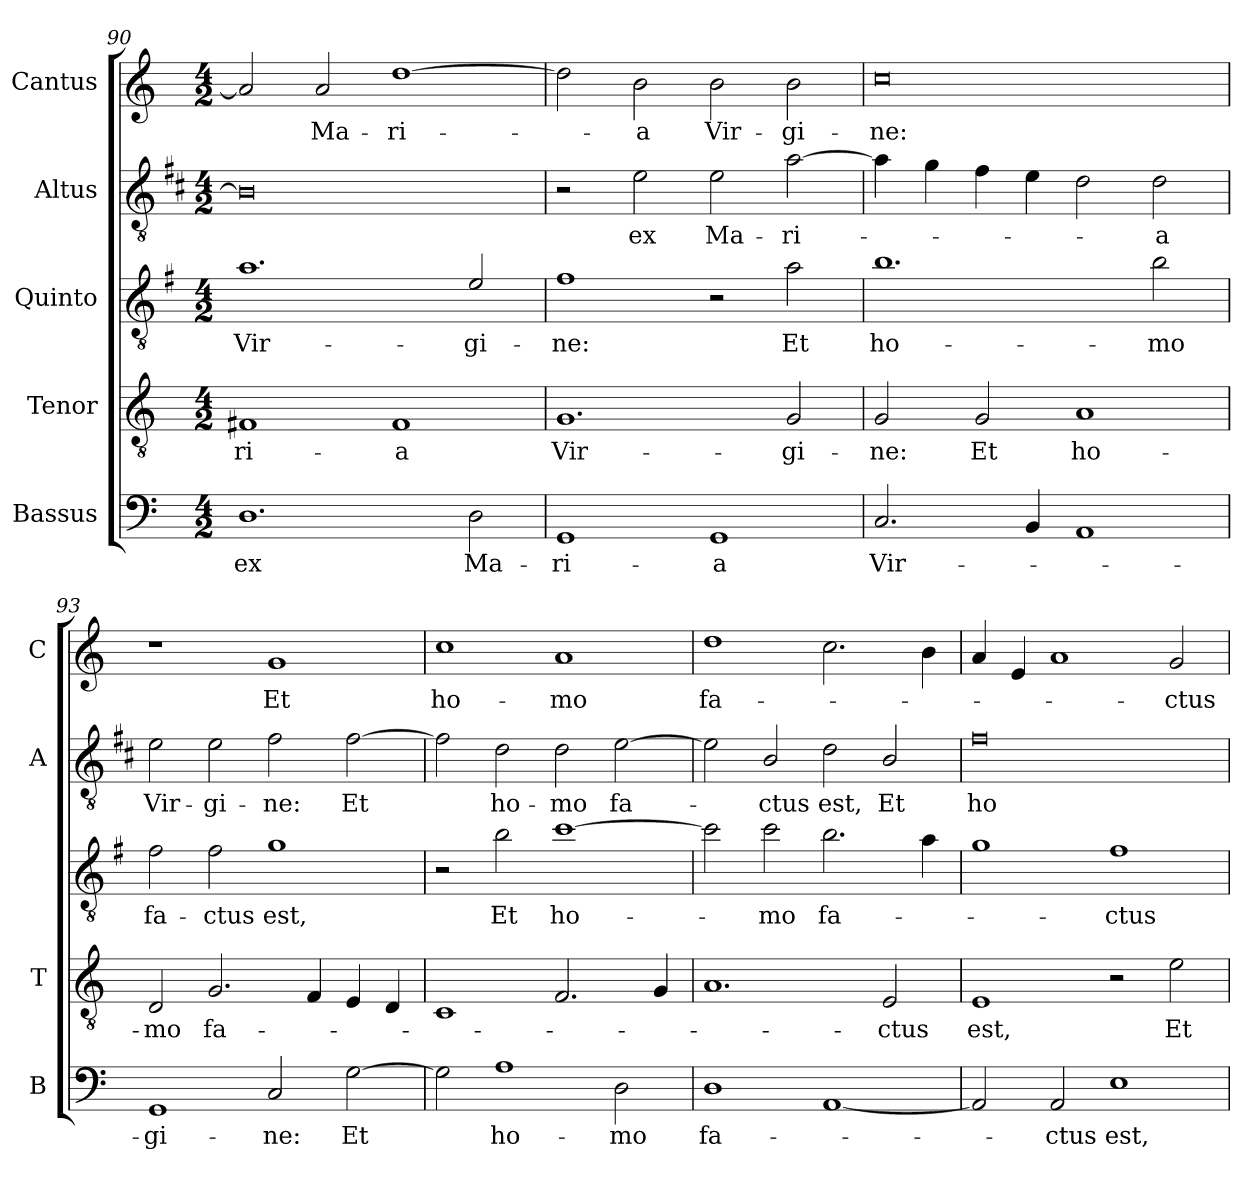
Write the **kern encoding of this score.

**kern	**text	**kern	**text	**kern	**text	**kern	**text	**kern	**text
*part5	*part5	*part4	*part4	*part3	*part3	*part2	*part2	*part1	*part1
*staff5	*staff5	*staff4	*staff4	*staff3	*staff3	*staff2	*staff2	*staff1	*staff1
*I"Bassus	*	*I"Tenor	*	*I"Quinto	*	*I"Altus	*	*I"Cantus	*
*I'B	*	*I'T	*	*	*	*I'A	*	*I'C	*
!!LO:PB:g=z
*clefF4	*	*clefGv2	*	*clefGv2	*	*clefGv2	*	*clefG2	*
*	*	*	*	*ITrd4c7	*	*ITrd1c2	*	*	*
*k[]	*	*k[]	*	*k[]	*	*k[]	*	*k[]	*
*C:	*	*C:	*	*C:	*	*C:	*	*C:	*
*M4/2	*	*M4/2	*	*M4/2	*	*M4/2	*	*M4/2	*
=90	=90	=90	=90	=90	=90	=90	=90	=90	=90
!	!LO:LY:b	!	!LO:LY:b	!	!LO:LY:b	!	!	!	!
1.D	ex	1F#X	-ri-	1.d	Vir-	0A]	.	2a/]	.
!	!	!	!	!	!	!	!	!	!LO:LY:b
.	.	.	.	.	.	.	.	2a/	Ma-
!	!	!	!LO:LY:b	!	!	!	!	!	!LO:LY:b
.	.	1F#	-a	.	.	.	.	[1dd	-ri-
!	!LO:LY:b	!	!	!	!LO:LY:b	!	!	!	!
2D\	Ma-	.	.	2A/	-gi-	.	.	.	.
=91	=91	=91	=91	=91	=91	=91	=91	=91	=91
!	!LO:LY:b	!	!LO:LY:b	!	!LO:LY:b	!	!	!	!
1GG	-ri-	1.G	Vir-	1B	-ne:	2r	.	2dd\]	.
!	!	!	!	!	!	!	!LO:LY:b	!	!LO:LY:b
.	.	.	.	.	.	2d\	ex	2b\	-a
!	!LO:LY:b	!	!	!	!	!	!LO:LY:b	!	!LO:LY:b
1GG	-a	.	.	2r	.	2d\	Ma-	2b\	Vir-
!	!	!	!LO:LY:b	!	!LO:LY:b	!	!LO:LY:b	!	!LO:LY:b
.	.	2G/	-gi-	2d\	Et	[2g\	-ri-	2b\	-gi-
=92	=92	=92	=92	=92	=92	=92	=92	=92	=92
!	!LO:LY:b	!	!LO:LY:b	!	!LO:LY:b	!	!	!	!LO:LY:b
2.C/	Vir-	2G/	-ne:	1.e	ho-	4g\]	.	0cc	-ne:
.	.	.	.	.	.	4f\	.	.	.
!	!	!	!LO:LY:b	!	!	!	!	!	!
.	.	2G/	Et	.	.	4e\	.	.	.
4BB/	.	.	.	.	.	4d\	.	.	.
!	!	!	!LO:LY:b	!	!	!	!	!	!
1AA	.	1A	ho-	.	.	2c\	.	.	.
!	!	!	!	!	!LO:LY:b	!	!LO:LY:b	!	!
.	.	.	.	2e\	-mo	2c\	-a	.	.
=93	=93	=93	=93	=93	=93	=93	=93	=93	=93
!	!LO:LY:b	!	!LO:LY:b	!	!LO:LY:b	!	!LO:LY:b	!	!
1GG	-gi-	2D/	-mo	2B\	fa-	2d\	Vir-	1r	.
!	!	!	!LO:LY:b	!	!LO:LY:b	!	!LO:LY:b	!	!
.	.	2.G/	fa-	2B\	-ctus	2d\	-gi-	.	.
!	!LO:LY:b	!	!	!	!LO:LY:b	!	!LO:LY:b	!	!LO:LY:b
2C/	-ne:	.	.	1c	est,	2e\	-ne:	1g	Et
.	.	4F/	.	.	.	.	.	.	.
!	!LO:LY:b	!	!	!	!	!	!LO:LY:b	!	!
[2G\	Et	4E/	.	.	.	[2e\	Et	.	.
.	.	4D/	.	.	.	.	.	.	.
=94	=94	=94	=94	=94	=94	=94	=94	=94	=94
!	!	!	!	!	!	!	!	!	!LO:LY:b
2G\]	.	1C	.	2r	.	2e\]	.	1cc	ho-
!	!LO:LY:b	!	!	!	!LO:LY:b	!	!LO:LY:b	!	!
1A	ho-	.	.	2e\	Et	2c\	ho-	.	.
!	!	!	!	!	!LO:LY:b	!	!LO:LY:b	!	!LO:LY:b
.	.	2.F/	.	[1f	ho-	2c\	-mo	1a	-mo
!	!LO:LY:b	!	!	!	!	!	!LO:LY:b	!	!
2D\	-mo	.	.	.	.	[2d\	fa-	.	.
.	.	4G/	.	.	.	.	.	.	.
=95	=95	=95	=95	=95	=95	=95	=95	=95	=95
!	!LO:LY:b	!	!	!	!	!	!	!	!LO:LY:b
1D	fa-	1.A	.	2f\]	.	2d\]	.	1dd	fa-
!	!	!	!	!	!LO:LY:b	!	!LO:LY:b	!	!
.	.	.	.	2f\	-mo	2A/	-ctus	.	.
!	!	!	!	!	!LO:LY:b	!	!LO:LY:b	!	!
[1AA	.	.	.	2.e\	fa-	2c\	est,	2.cc\	.
!	!	!	!LO:LY:b	!	!	!	!LO:LY:b	!	!
.	.	2E/	-ctus	.	.	2A/	Et	.	.
.	.	.	.	4d\	.	.	.	4b\	.
!!LO:LB:g=z
=96	=96	=96	=96	=96	=96	=96	=96	=96	=96
!	!	!	!LO:LY:b	!	!	!	!LO:LY:b	!	!
2AA/]	.	1E	est,	1c	.	0e	ho-	4a/	.
.	.	.	.	.	.	.	.	4e/	.
!	!LO:LY:b	!	!	!	!	!	!	!	!
2AA/	-ctus	.	.	.	.	.	.	1a	.
!	!LO:LY:b	!	!	!	!LO:LY:b	!	!	!	!
1E	est,	2r	.	1B	-ctus	.	.	.	.
!	!	!	!LO:LY:b	!	!	!	!	!	!LO:LY:b
.	.	2e\	Et	.	.	.	.	2g/	-ctus
=	=	=	=	=	=	=	=	=	=
*-	*-	*-	*-	*-	*-	*-	*-	*-	*-
